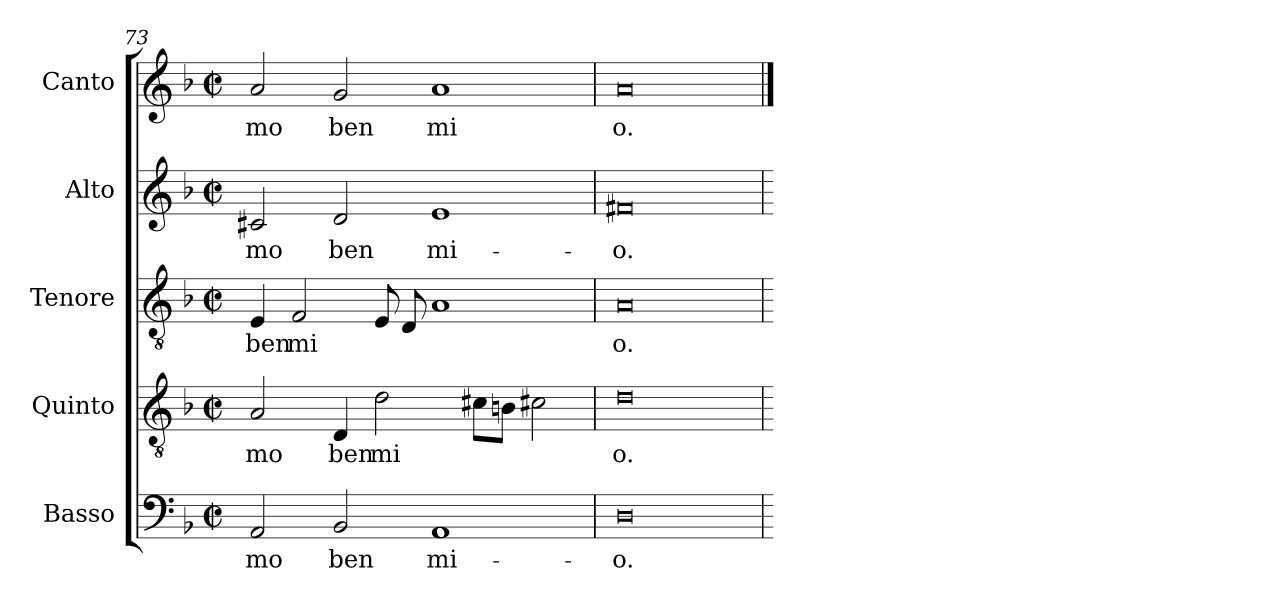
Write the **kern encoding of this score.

**kern	**text	**kern	**text	**kern	**text	**kern	**text	**kern	**text
*part5	*part5	*part4	*part4	*part3	*part3	*part2	*part2	*part1	*part1
*staff5	*staff5	*staff4	*staff4	*staff3	*staff3	*staff2	*staff2	*staff1	*staff1
*I"Basso	*	*I"Quinto	*	*I"Tenore	*	*I"Alto	*	*I"Canto	*
*clefF4	*	*clefGv2	*	*clefGv2	*	*clefG2	*	*clefG2	*
*k[b-]	*	*k[b-]	*	*k[b-]	*	*k[b-]	*	*k[b-]	*
*F:	*	*F:	*	*F:	*	*F:	*	*F:	*
*M2/2	*	*M2/2	*	*M2/2	*	*M2/2	*	*M2/2	*
*met(c|)	*	*met(c|)	*	*met(c|)	*	*met(c|)	*	*met(c|)	*
=73	=73	=73	=73	=73	=73	=73	=73	=73	=73
!	!LO:LY:b:cj	!	!LO:LY:b:cj	!	!LO:LY:b:cj	!	!LO:LY:b:cj	!	!LO:LY:b:cj
2AA/	-mo	2A/	mo	4E/	ben	2c#X/	-mo	2a/	mo
!	!	!	!	!	!LO:LY:b	!	!	!	!
.	.	.	.	2F/	mi	.	.	.	.
!	!LO:LY:b:cj	!	!LO:LY:b:cj	!	!	!	!LO:LY:b:cj	!	!LO:LY:b:cj
2BB-/	ben	4D/	ben	.	.	2d/	ben	2g/	ben
!	!	!	!LO:LY:b	!	!	!	!	!	!
.	.	2d\	mi	8E/	.	.	.	.	.
.	.	.	.	8D/	.	.	.	.	.
!	!LO:LY:b:cj	!	!	!	!	!	!LO:LY:b:cj	!	!LO:LY:b:cj
1AA	mi-	.	.	1A	.	1e	mi-	1a	mi
.	.	8c#\L	.	.	.	.	.	.	.
.	.	8Bn\J	.	.	.	.	.	.	.
.	.	2c#X\	.	.	.	.	.	.	.
=74	=74	=74	=74	=74	=74	=74	=74	=74	=74
!	!LO:LY:b:cj	!	!LO:LY:b:cj	!	!LO:LY:b:cj	!	!LO:LY:b:cj	!	!LO:LY:b:cj
0D	-o.	0d	o.	0A	o.	0f#X	-o.	0a	o.
=	==	=	==	=	==	=	==	==	==
*-	*-	*-	*-	*-	*-	*-	*-	*-	*-
